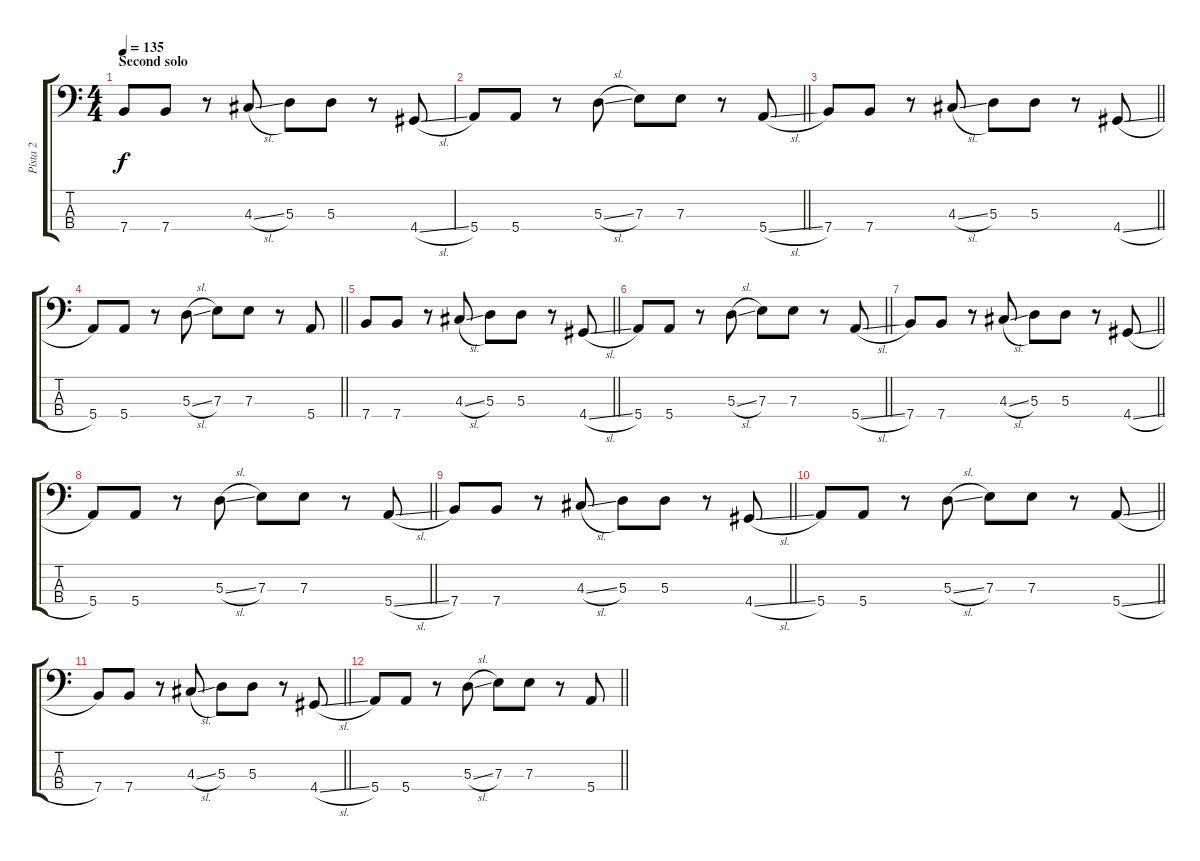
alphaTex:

\track ("Pista 2" "Pista 2") {instrument distortionguitar}
\staff {score tabs}
\tuning (G2 D2 A1 E1) {hide}
\ts (4 4)
\section ("" "Second solo")
\tempo 135
\clef f4
\ks c
7.4.8{dy f} 7.4.8 r.8 4.3{sl}.8 5.3.8 5.3.8 r.8 4.4{sl}.8 |
\barLineRight lightlight
5.4.8 5.4.8 r.8 5.3{sl}.8 7.3.8 7.3.8 r.8 5.4{sl}.8 |
\barLineRight lightlight
7.4.8 7.4.8 r.8 4.3{sl}.8 5.3.8 5.3.8 r.8 4.4{sl}.8 |
\barLineRight lightlight
5.4.8 5.4.8 r.8 5.3{sl}.8 7.3.8 7.3.8 r.8 5.4.8 |
\section ("" "")
\barLineRight lightlight
7.4.8 7.4.8 r.8 4.3{sl}.8 5.3.8 5.3.8 r.8 4.4{sl}.8 |
\barLineRight lightlight
5.4.8 5.4.8 r.8 5.3{sl}.8 7.3.8 7.3.8 r.8 5.4{sl}.8 |
\barLineRight lightlight
7.4.8 7.4.8 r.8 4.3{sl}.8 5.3.8 5.3.8 r.8 4.4{sl}.8 |
\barLineRight lightlight
5.4.8 5.4.8 r.8 5.3{sl}.8 7.3.8 7.3.8 r.8 5.4{sl}.8 |
\barLineRight lightlight
7.4.8 7.4.8 r.8 4.3{sl}.8 5.3.8 5.3.8 r.8 4.4{sl}.8 |
\barLineRight lightlight
5.4.8 5.4.8 r.8 5.3{sl}.8 7.3.8 7.3.8 r.8 5.4{sl}.8 |
\barLineRight lightlight
7.4.8 7.4.8 r.8 4.3{sl}.8 5.3.8 5.3.8 r.8 4.4{sl}.8 |
\barLineRight lightlight
5.4.8 5.4.8 r.8 5.3{sl}.8 7.3.8 7.3.8 r.8 5.4.8
